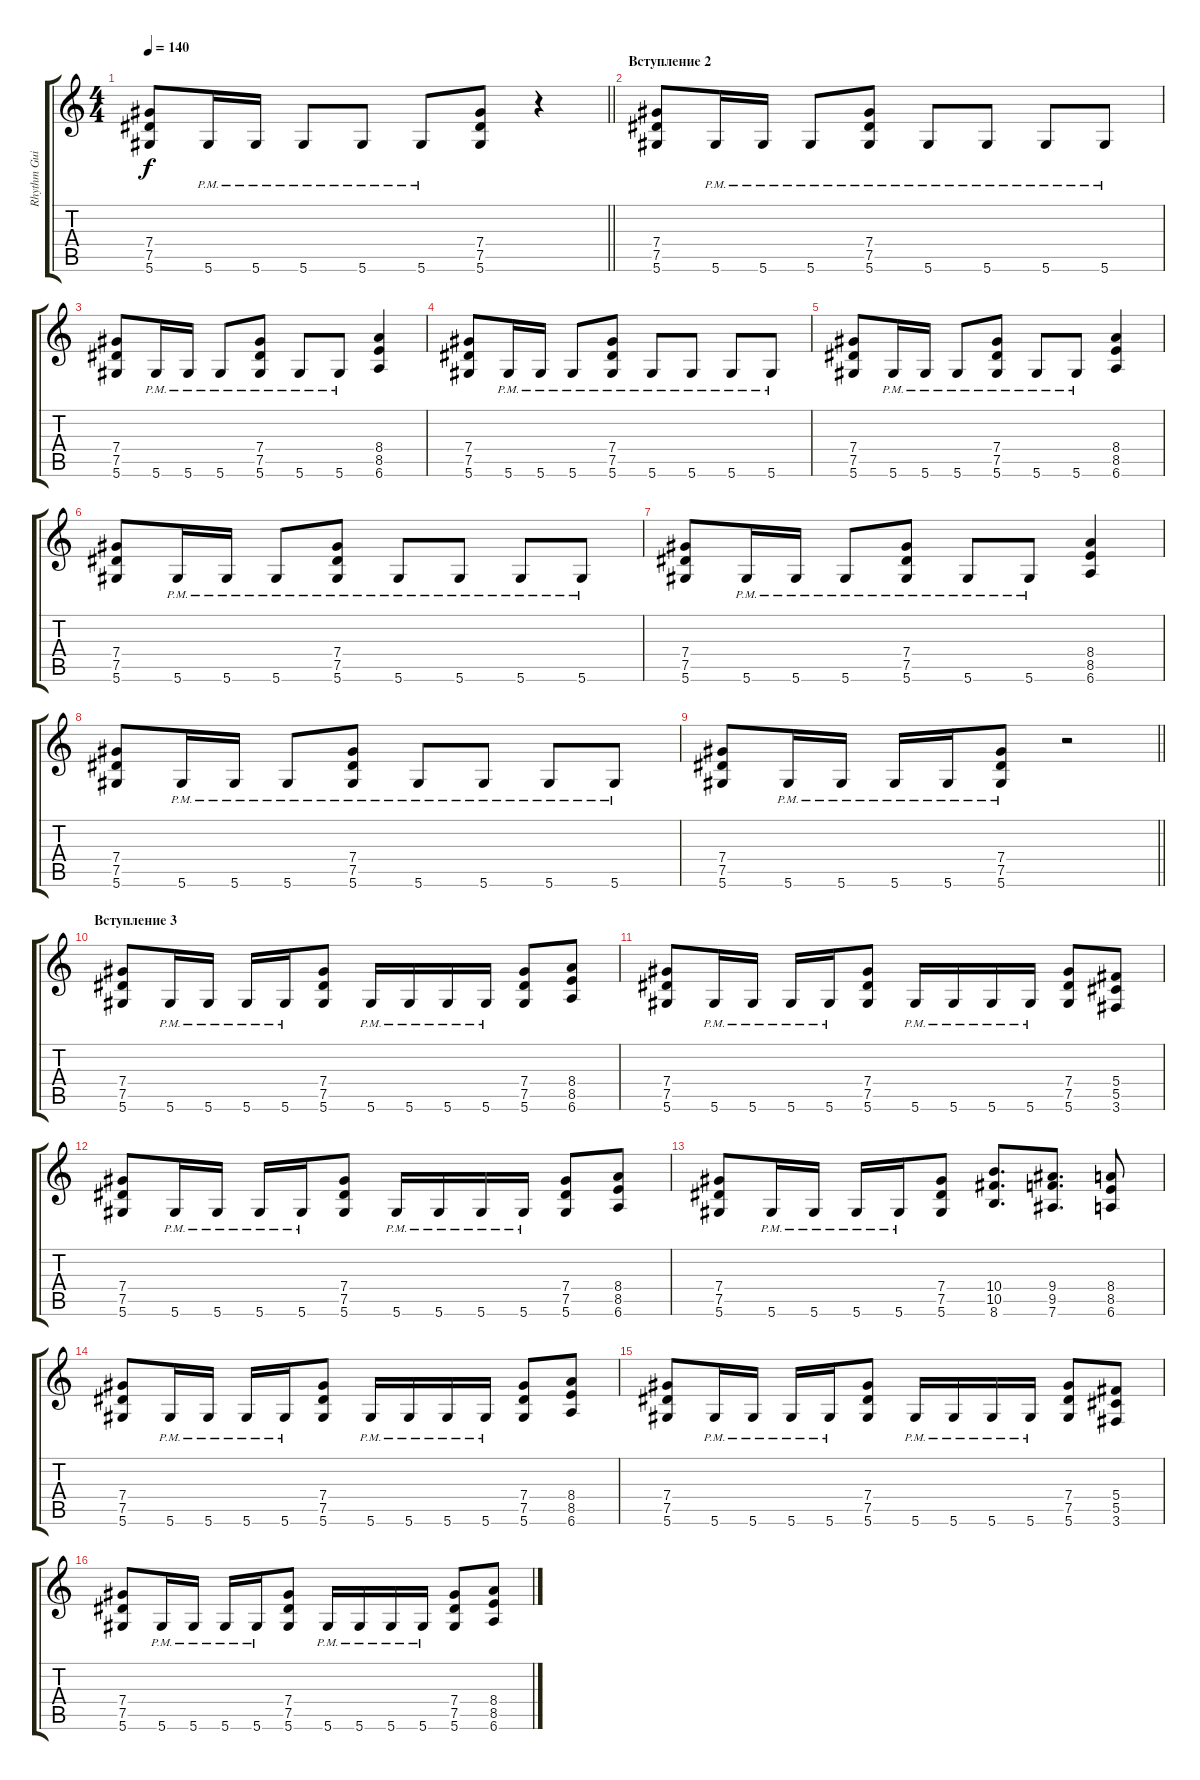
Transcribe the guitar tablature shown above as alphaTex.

\track ("Rhythm Guitar Left" "Rhythm Gui") {instrument distortionguitar}
\staff {score tabs}
\tuning (Eb4 Bb3 Gb3 Db3 Ab2 Eb2) {hide}
\ts (4 4)
\tempo 140
\clef g2
\barLineRight lightlight
\ks c
(7.4 7.5 5.6).8{dy f} 5.6{pm}.16 5.6{pm}.16 5.6{pm}.8 5.6{pm}.8 5.6{pm}.8 (7.4 7.5 5.6).8 r.4 |
\section ("" "Вступление 2")
(7.4 7.5 5.6).8 5.6{pm}.16 5.6{pm}.16 5.6{pm}.8 (7.4 7.5 5.6{pm}).8 5.6{pm}.8 5.6{pm}.8 5.6{pm}.8 5.6{pm}.8 |
(7.4 7.5 5.6).8 5.6{pm}.16 5.6{pm}.16 5.6{pm}.8 (7.4 7.5 5.6{pm}).8 5.6{pm}.8 5.6{pm}.8 (8.4 8.5 6.6).4 |
(7.4 7.5 5.6).8 5.6{pm}.16 5.6{pm}.16 5.6{pm}.8 (7.4 7.5 5.6{pm}).8 5.6{pm}.8 5.6{pm}.8 5.6{pm}.8 5.6{pm}.8 |
(7.4 7.5 5.6).8 5.6{pm}.16 5.6{pm}.16 5.6{pm}.8 (7.4 7.5 5.6{pm}).8 5.6{pm}.8 5.6{pm}.8 (8.4 8.5 6.6).4 |
(7.4 7.5 5.6).8 5.6{pm}.16 5.6{pm}.16 5.6{pm}.8 (7.4 7.5 5.6{pm}).8 5.6{pm}.8 5.6{pm}.8 5.6{pm}.8 5.6{pm}.8 |
(7.4 7.5 5.6).8 5.6{pm}.16 5.6{pm}.16 5.6{pm}.8 (7.4 7.5 5.6{pm}).8 5.6{pm}.8 5.6{pm}.8 (8.4 8.5 6.6).4 |
(7.4 7.5 5.6).8 5.6{pm}.16 5.6{pm}.16 5.6{pm}.8 (7.4 7.5 5.6{pm}).8 5.6{pm}.8 5.6{pm}.8 5.6{pm}.8 5.6{pm}.8 |
\barLineRight lightlight
(7.4 7.5 5.6).8 5.6{pm}.16 5.6{pm}.16 5.6{pm}.16 5.6{pm}.16 (7.4 7.5 5.6{pm}).8 r.2 |
\section ("" "Вступление 3")
(7.4 7.5 5.6).8 5.6{pm}.16 5.6{pm}.16 5.6{pm}.16 5.6{pm}.16 (7.4 7.5 5.6).8 5.6{pm}.16 5.6{pm}.16 5.6{pm}.16 5.6{pm}.16 (7.4 7.5 5.6).8 (8.4 8.5 6.6).8 |
(7.4 7.5 5.6).8 5.6{pm}.16 5.6{pm}.16 5.6{pm}.16 5.6{pm}.16 (7.4 7.5 5.6).8 5.6{pm}.16 5.6{pm}.16 5.6{pm}.16 5.6{pm}.16 (7.4 7.5 5.6).8 (5.4 5.5 3.6).8 |
(7.4 7.5 5.6).8 5.6{pm}.16 5.6{pm}.16 5.6{pm}.16 5.6{pm}.16 (7.4 7.5 5.6).8 5.6{pm}.16 5.6{pm}.16 5.6{pm}.16 5.6{pm}.16 (7.4 7.5 5.6).8 (8.4 8.5 6.6).8 |
(7.4 7.5 5.6).8 5.6{pm}.16 5.6{pm}.16 5.6{pm}.16 5.6{pm}.16 (7.4 7.5 5.6).8 (10.4 10.5 8.6).8{d} (9.4 9.5 7.6).8{d} (8.4 8.5 6.6).8 |
(7.4 7.5 5.6).8 5.6{pm}.16 5.6{pm}.16 5.6{pm}.16 5.6{pm}.16 (7.4 7.5 5.6).8 5.6{pm}.16 5.6{pm}.16 5.6{pm}.16 5.6{pm}.16 (7.4 7.5 5.6).8 (8.4 8.5 6.6).8 |
(7.4 7.5 5.6).8 5.6{pm}.16 5.6{pm}.16 5.6{pm}.16 5.6{pm}.16 (7.4 7.5 5.6).8 5.6{pm}.16 5.6{pm}.16 5.6{pm}.16 5.6{pm}.16 (7.4 7.5 5.6).8 (5.4 5.5 3.6).8 |
(7.4 7.5 5.6).8 5.6{pm}.16 5.6{pm}.16 5.6{pm}.16 5.6{pm}.16 (7.4 7.5 5.6).8 5.6{pm}.16 5.6{pm}.16 5.6{pm}.16 5.6{pm}.16 (7.4 7.5 5.6).8 (8.4 8.5 6.6).8
